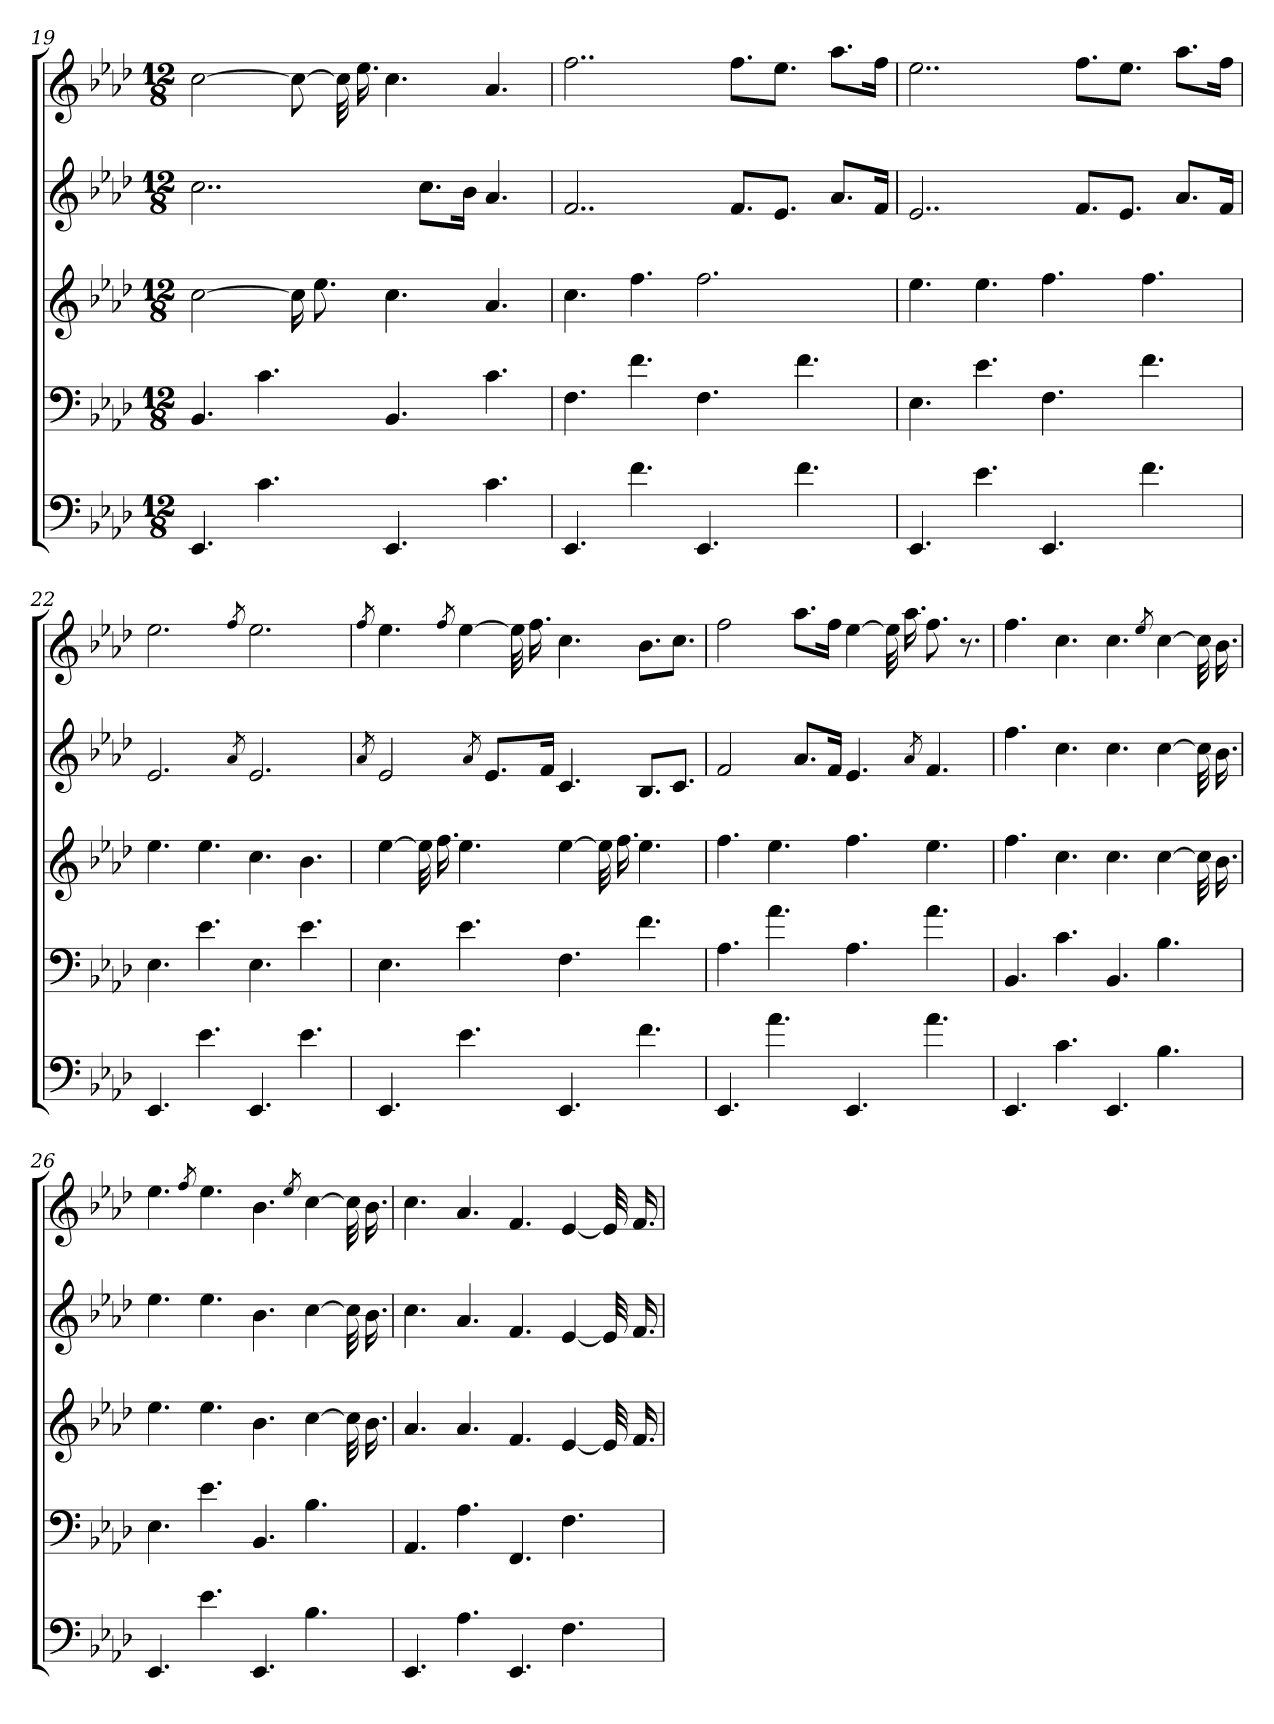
**kern	**kern	**kern	**kern	**kern
*part5	*part4	*part3	*part2	*part1
*staff5	*staff4	*staff3	*staff2	*staff1
*clefF4	*clefF4	*clefG2	*clefG2	*clefG2
*k[b-e-a-d-]	*k[b-e-a-d-]	*k[b-e-a-d-]	*k[b-e-a-d-]	*k[b-e-a-d-]
*M12/8	*M12/8	*M12/8	*M12/8	*M12/8
=19	=19	=19	=19	=19
4.EE-	4.BB-	[2cc	2..cc	[2cc
4.c	4.c	.	.	.
.	.	16cc]	.	8cc_
.	.	8.ee-	.	.
.	.	.	.	32cc]
.	.	.	.	16.ee-
4.EE-	4.BB-	4.cc	.	4.cc
.	.	.	8.cc\L	.
.	.	.	16b-\Jk	.
4.c	4.c	4.a-	4.a-	4.a-
=20	=20	=20	=20	=20
4.EE-	4.F	4.cc	2..f	2..ff
4.f	4.f	4.ff	.	.
4.EE-	4.F	2.ff	.	.
.	.	.	8.f/L	8.ff\L
.	.	.	8.e-/J	8.ee-\J
4.f	4.f	.	.	.
.	.	.	8.a-/L	8.aa-\L
.	.	.	16f/Jk	16ff\Jk
=21	=21	=21	=21	=21
4.EE-	4.E-	4.ee-	2..e-	2..ee-
4.e-	4.e-	4.ee-	.	.
4.EE-	4.F	4.ff	.	.
.	.	.	8.f/L	8.ff\L
.	.	.	8.e-/J	8.ee-\J
4.f	4.f	4.ff	.	.
.	.	.	8.a-/L	8.aa-\L
.	.	.	16f/Jk	16ff\Jk
=22	=22	=22	=22	=22
4.EE-	4.E-	4.ee-	2.e-	2.ee-
4.e-	4.e-	4.ee-	.	.
.	.	.	8qa-	8qff
4.EE-	4.E-	4.cc	2.e-	2.ee-
4.e-	4.e-	4.b-	.	.
=23	=23	=23	=23	=23
.	.	.	8qa-	8qff
4.EE-	4.E-	[4ee-	2e-	4.ee-
.	.	32ee-]	.	.
.	.	16.ff	.	.
.	.	.	.	8qff
4.e-	4.e-	4.ee-	.	[4ee-
.	.	.	8qa-	.
.	.	.	8.e-/L	.
.	.	.	.	32ee-]
.	.	.	.	16.ff
.	.	.	16f/Jk	.
4.EE-	4.F	[4ee-	4.c	4.cc
.	.	32ee-]	.	.
.	.	16.ff	.	.
4.f	4.f	4.ee-	8.B-/L	8.b-\L
.	.	.	8.c/J	8.cc\J
=24	=24	=24	=24	=24
4.EE-	4.A-	4.ff	2f	2ff
4.a-	4.a-	4.ee-	.	.
.	.	.	8.a-/L	8.aa-\L
.	.	.	16f/Jk	16ff\Jk
4.EE-	4.A-	4.ff	4.e-	[4ee-
.	.	.	.	32ee-]
.	.	.	.	16.aa-
.	.	.	8qa-	.
4.a-	4.a-	4.ee-	4.f	8.ff
.	.	.	.	8.r
=25	=25	=25	=25	=25
4.EE-	4.BB-	4.ff	4.ff	4.ff
4.c	4.c	4.cc	4.cc	4.cc
4.EE-	4.BB-	4.cc	4.cc	4.cc
.	.	.	.	8qee-
4.B-	4.B-	[4cc	[4cc	[4cc
.	.	32cc]	32cc]	32cc]
.	.	16.b-	16.b-	16.b-
=26	=26	=26	=26	=26
4.EE-	4.E-	4.ee-	4.ee-	4.ee-
.	.	.	.	8qff
4.e-	4.e-	4.ee-	4.ee-	4.ee-
4.EE-	4.BB-	4.b-	4.b-	4.b-
.	.	.	.	8qee-
4.B-	4.B-	[4cc	[4cc	[4cc
.	.	32cc]	32cc]	32cc]
.	.	16.b-	16.b-	16.b-
=27	=27	=27	=27	=27
4.EE-	4.AA-	4.a-	4.cc	4.cc
4.A-	4.A-	4.a-	4.a-	4.a-
4.EE-	4.FF	4.f	4.f	4.f
4.F	4.F	[4e-	[4e-	[4e-
.	.	32e-]	32e-]	32e-]
.	.	16.f	16.f	16.f
=	=	=	=	=
*-	*-	*-	*-	*-
